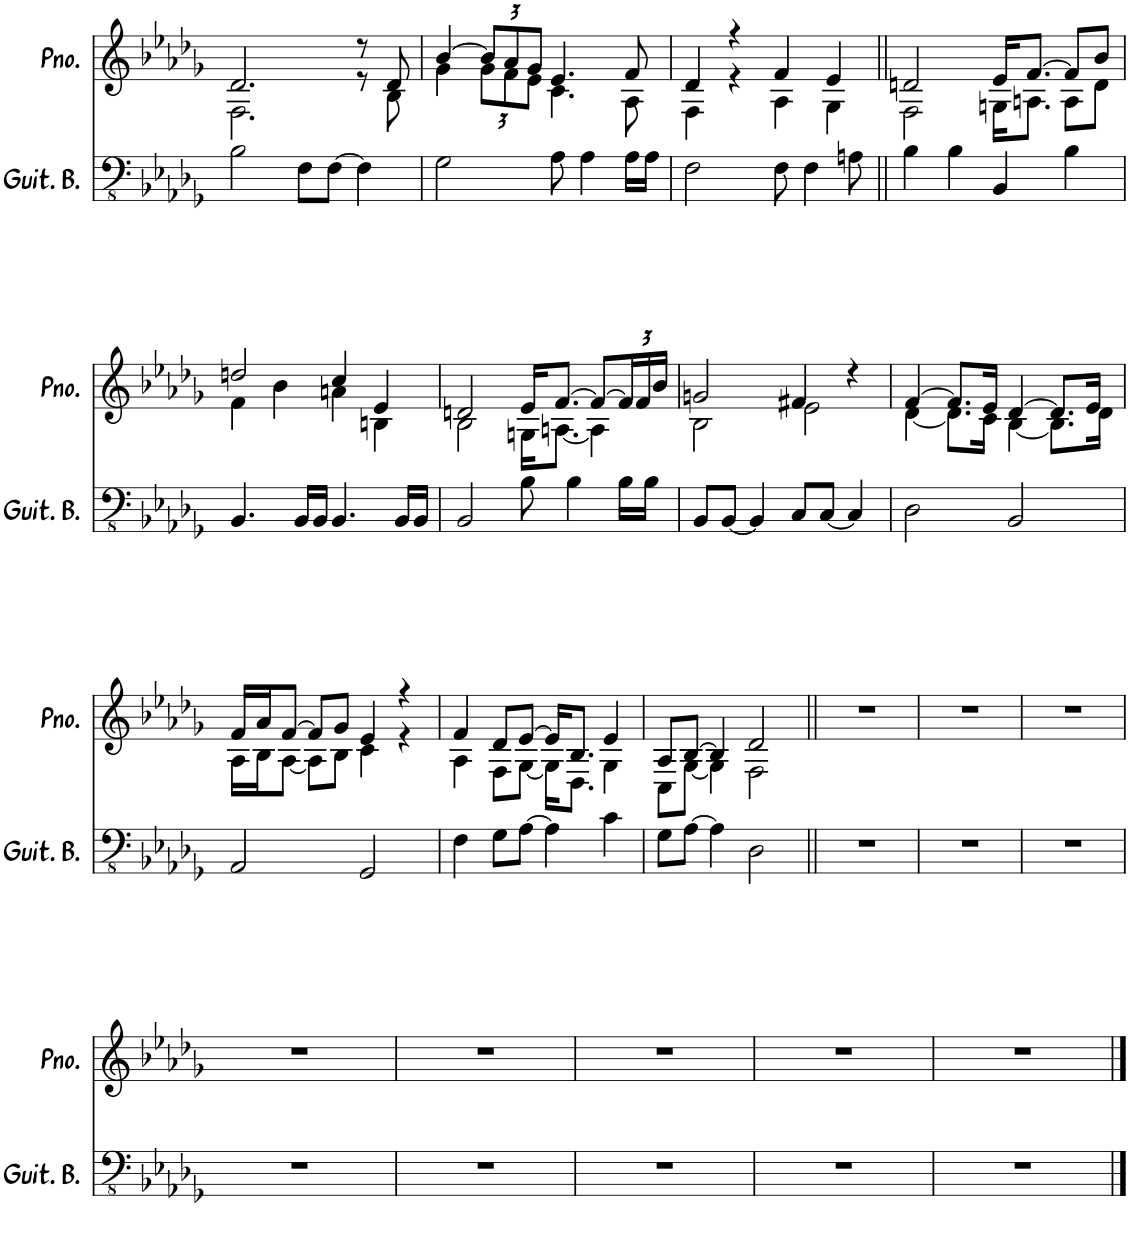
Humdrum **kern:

**kern	**kern
*part2	*part1
*staff2	*staff1
*I"Guitare basse	*I"Piano
*I'Guit. B.	*I'Pno.
!!LO:PB:g=z
*clefFv4	*clefG2
*k[b-e-a-d-g-]	*k[b-e-a-d-g-]
*M4/4	*M4/4
=22	=22
*	*^
2BB-\	2.d-/	2.F\
8FF\L	.	.
[8FF\J	.	.
4FF\]	8r	8r
.	8d-/	8B-\
=23	=23	=23
2GG-\	[4b-/	4g-\
*	*Xbrackettup	*
.	12b-/L]	12g-\L
.	12a-/	12f\
.	12g-/J	12e-\J
8AA-\	4.e-/	4.c\
4AA-\	.	.
16AA-\LL	8f/	8A-\
16AA-\JJ	.	.
=24	=24	=24
2FF\	4d-/	4F\
.	4r	4r
8FF\	4f/	4A-\
4FF\	.	.
.	4e-/	4G-\
8AAn\	.	.
=25||	=25||	=25||
4BB-\	2dn/	2F\
4BB-\	.	.
4BBB-/	16e-/KL	16Gn\KL
.	[8.f/J	8.An\J
4BB-\	8f/L]	8A\L
.	8b-/J	8d\J
!!LO:LB:g=z	!!
=26	=26	=26
4.BBB-/	2ddn/	4f\
.	.	4b-\
16BBB-/LL	.	.
16BBB-/JJ	.	.
4.BBB-/	4cc/	4an\
.	4e-/	4Bn\
16BBB-/LL	.	.
16BBB-/JJ	.	.
=27	=27	=27
2BBB-/	2dn/	2B-\
8BB-\	16e-/KL	16Gn\KL
.	[8.f/J	[8.An\J
4BB-\	.	.
.	8f/L_	4A\]
16BB-\LL	24f/L]	.
.	24f/	.
16BB-\JJ	.	.
.	24b-/JJ	.
=28	=28	=28
8BBB-/L	2gn/	2B-\
[8BBB-/J	.	.
4BBB-/]	.	.
8CC/L	4f#X/	2e-\
[8CC/J	.	.
4CC/]	4r	.
=29	=29	=29
2DD-\	[4f/	[4d-\
.	8.f/L]	8.d-\L]
.	16e-/Jk	16c\Jk
2BBB-/	[4d-/	[4B-\
.	8.d-/L]	8.B-\L]
.	16e-/Jk	16d-\Jk
!!LO:LB:g=z	!!
=30	=30	=30
2AAA-/	16f/LL	16A-\LL
.	16a-/J	16B-\J
.	[8f/J	[8A-\J
.	8f/L]	8A-\L]
.	8g-/J	8B-\J
2GGG-/	4e-/	4c\
.	4r	4r
=31	=31	=31
4FF\	4f/	4A-\
8GG-\L	8d-/L	8F\L
[8AA-\J	[8e-/J	[8G-\J
4AA-\]	16e-/KL]	16G-\KL]
.	8.B-/J	8.D-\J
4C\	4e-/	4G-\
=32	=32	=32
8GG-\L	8A-/L	8C\L
[8AA-\J	[8B-/J	[8G-\J
4AA-\]	4B-/]	4G-\]
2DD-\	2d-/	2F\
*	*v	*v
=33||	=33||
1r	1r
=34	=34
1r	1r
=35	=35
1r	1r
!!LO:LB:g=z
=36	=36
1r	1r
=37	=37
1r	1r
=38	=38
1r	1r
=39	=39
1r	1r
=40	=40
1r	1r
==	==
*-	*-
